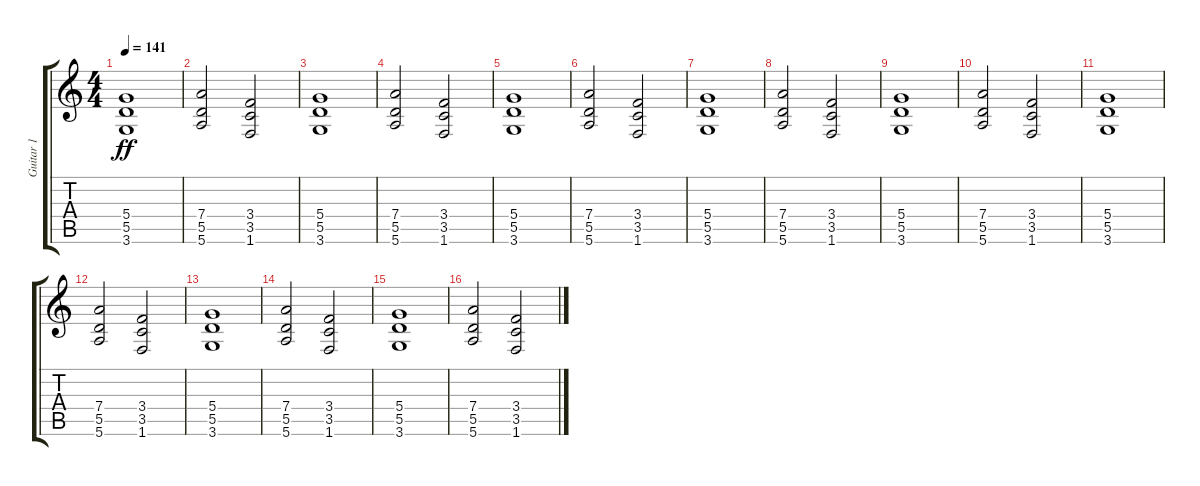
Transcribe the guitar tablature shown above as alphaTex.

\track ("Guitar 1" "Guitar 1") {instrument distortionguitar}
\staff {score tabs}
\tuning (E4 B3 G3 D3 A2 E2) {hide}
\ts (4 4)
\tempo 141
\clef g2
\ks c
(5.4 5.5 3.6).1{dy ff} |
(7.4 5.5 5.6).2 (3.4 3.5 1.6).2 |
(5.4 5.5 3.6).1 |
(7.4 5.5 5.6).2 (3.4 3.5 1.6).2 |
(5.4 5.5 3.6).1 |
(7.4 5.5 5.6).2 (3.4 3.5 1.6).2 |
(5.4 5.5 3.6).1 |
(7.4 5.5 5.6).2 (3.4 3.5 1.6).2 |
(5.4 5.5 3.6).1 |
(7.4 5.5 5.6).2 (3.4 3.5 1.6).2 |
(5.4 5.5 3.6).1 |
(7.4 5.5 5.6).2 (3.4 3.5 1.6).2 |
(5.4 5.5 3.6).1 |
(7.4 5.5 5.6).2 (3.4 3.5 1.6).2 |
(5.4 5.5 3.6).1 |
(7.4 5.5 5.6).2 (3.4 3.5 1.6).2
